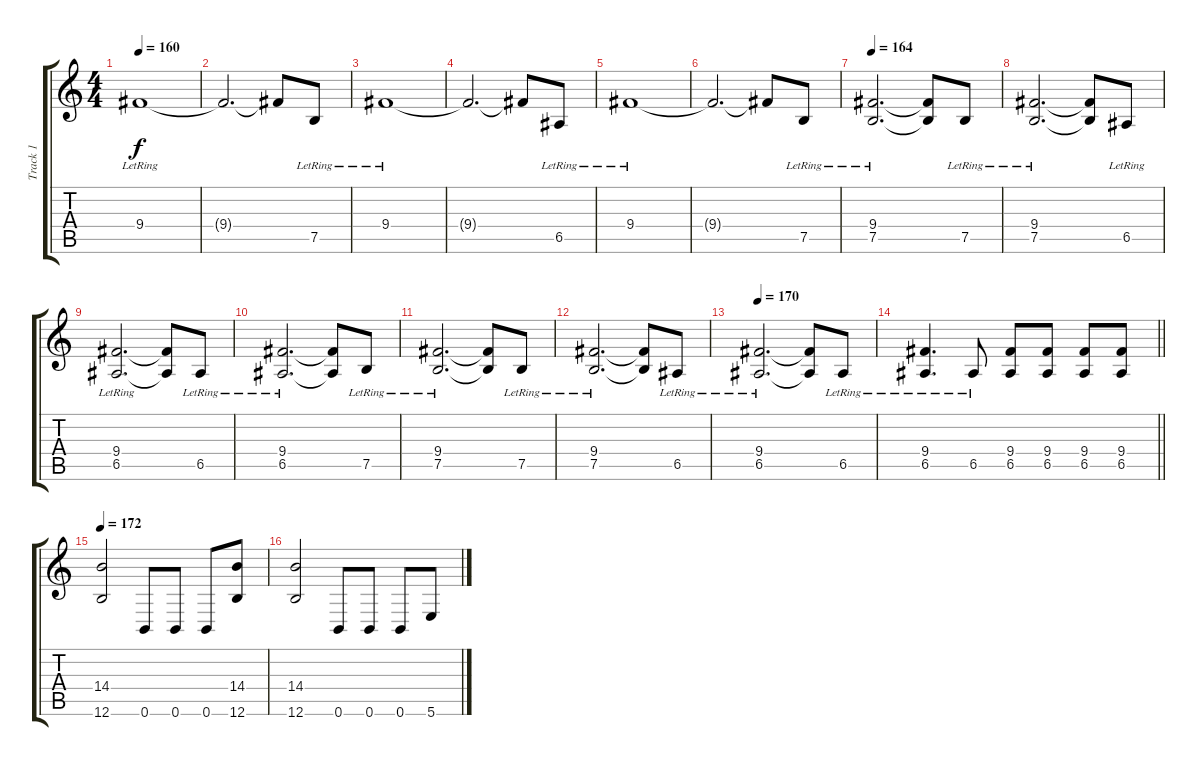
\track ("Track 1" "Track 1") {instrument electricguitarjazz}
\staff {score tabs}
\tuning (B3 Gb3 D3 A2 E2 B1) {hide}
\ts (4 4)
\tempo 160
\clef g2
\ks c
9.4{lr}.1{dy f} |
9.4{t}.2{d} 9.4{t}.8 7.5{lr}.8 |
9.4{lr}.1 |
9.4{t}.2{d} 9.4{t}.8 6.5{lr}.8 |
9.4{lr}.1 |
9.4{t}.2{d} 9.4{t}.8 7.5{lr}.8 |
\tempo 164
(9.4{lr} 7.5{lr}).2{d} (9.4{t} 7.5{t}).8 7.5{lr}.8 |
(9.4{lr} 7.5{lr}).2{d} (9.4{t} 7.5{t}).8 6.5{lr}.8 |
(9.4{lr} 6.5{lr}).2{d} (9.4{t} 6.5{t}).8 6.5{lr}.8 |
(9.4{lr} 6.5{lr}).2{d} (9.4{t} 6.5{t}).8 7.5{lr}.8 |
(9.4{lr} 7.5{lr}).2{d} (9.4{t} 7.5{t}).8 7.5{lr}.8 |
(9.4{lr} 7.5{lr}).2{d} (9.4{t} 7.5{t}).8 6.5{lr}.8 |
\tempo 170
(9.4{lr} 6.5{lr}).2{d} (9.4{t} 6.5{t}).8 6.5{lr}.8 |
\barLineRight lightlight
(9.4{lr} 6.5{lr}).4{d} 6.5{lr}.8 (9.4 6.5).8 (9.4 6.5).8 (9.4 6.5).8 (9.4 6.5).8 |
\section ("" "")
\tempo 172
(14.4 12.6).2{instrument distortionguitar} 0.6.8 0.6.8 0.6.8 (14.4 12.6).8 |
(14.4 12.6).2 0.6.8 0.6.8 0.6.8 5.6.8
